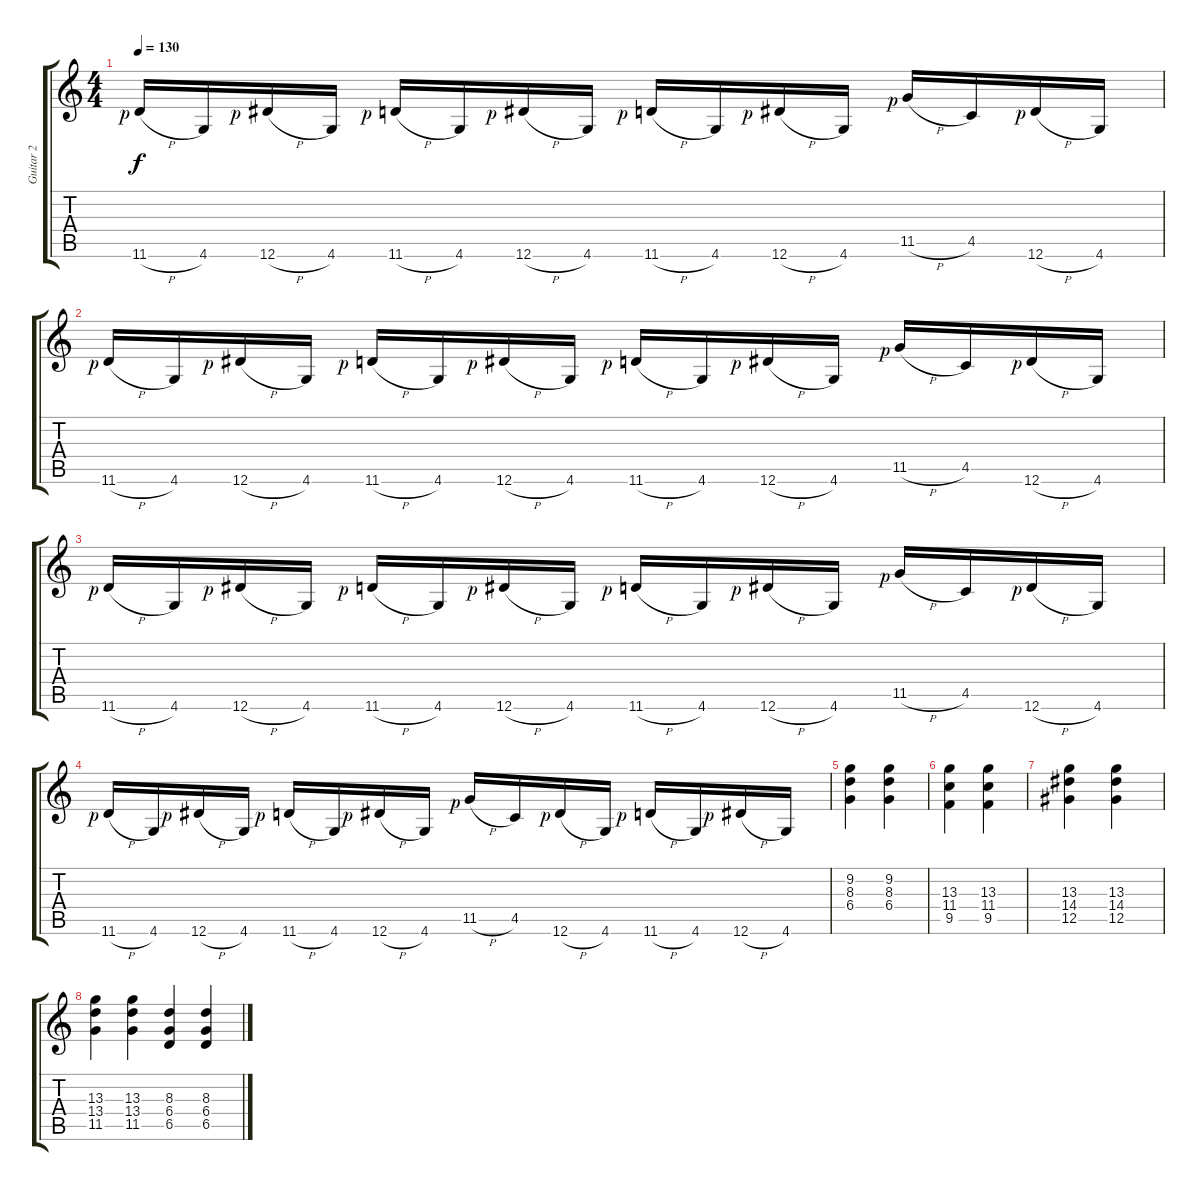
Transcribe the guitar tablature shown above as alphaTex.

\track ("Guitar 2" "Guitar 2") {instrument electricguitarclean}
\staff {score tabs}
\tuning (Eb4 Bb3 Gb3 Db3 Ab2 Eb2) {hide}
\ts (4 4)
\tempo 130
\clef g2
\ks c
11.6{h rf 1}.16{dy f instrument distortionguitar} 4.6.16 12.6{h rf 1}.16 4.6.16 11.6{h rf 1}.16 4.6.16 12.6{h rf 1}.16 4.6.16 11.6{h rf 1}.16 4.6.16 12.6{h rf 1}.16 4.6.16 11.5{h rf 1}.16 4.5.16 12.6{h rf 1}.16 4.6.16 |
11.6{h rf 1}.16 4.6.16 12.6{h rf 1}.16 4.6.16 11.6{h rf 1}.16 4.6.16 12.6{h rf 1}.16 4.6.16 11.6{h rf 1}.16 4.6.16 12.6{h rf 1}.16 4.6.16 11.5{h rf 1}.16 4.5.16 12.6{h rf 1}.16 4.6.16 |
11.6{h rf 1}.16 4.6.16 12.6{h rf 1}.16 4.6.16 11.6{h rf 1}.16 4.6.16 12.6{h rf 1}.16 4.6.16 11.6{h rf 1}.16 4.6.16 12.6{h rf 1}.16 4.6.16 11.5{h rf 1}.16 4.5.16 12.6{h rf 1}.16 4.6.16 |
11.6{h rf 1}.16 4.6.16 12.6{h rf 1}.16 4.6.16 11.6{h rf 1}.16 4.6.16 12.6{h rf 1}.16 4.6.16 11.5{h rf 1}.16 4.5.16 12.6{h rf 1}.16 4.6.16 11.6{h rf 1}.16 4.6.16 12.6{h rf 1}.16 4.6.16 |
(9.2 8.3 6.4).4{balance 16 instrument electricguitarclean} (9.2 8.3 6.4).4 |
(13.3 11.4 9.5).4 (13.3 11.4 9.5).4 |
(13.3 14.4 12.5).4 (13.3 14.4 12.5).4 |
(13.3 13.4 11.5).4 (13.3 13.4 11.5).4 (8.3 6.4 6.5).4 (8.3 6.4 6.5).4
